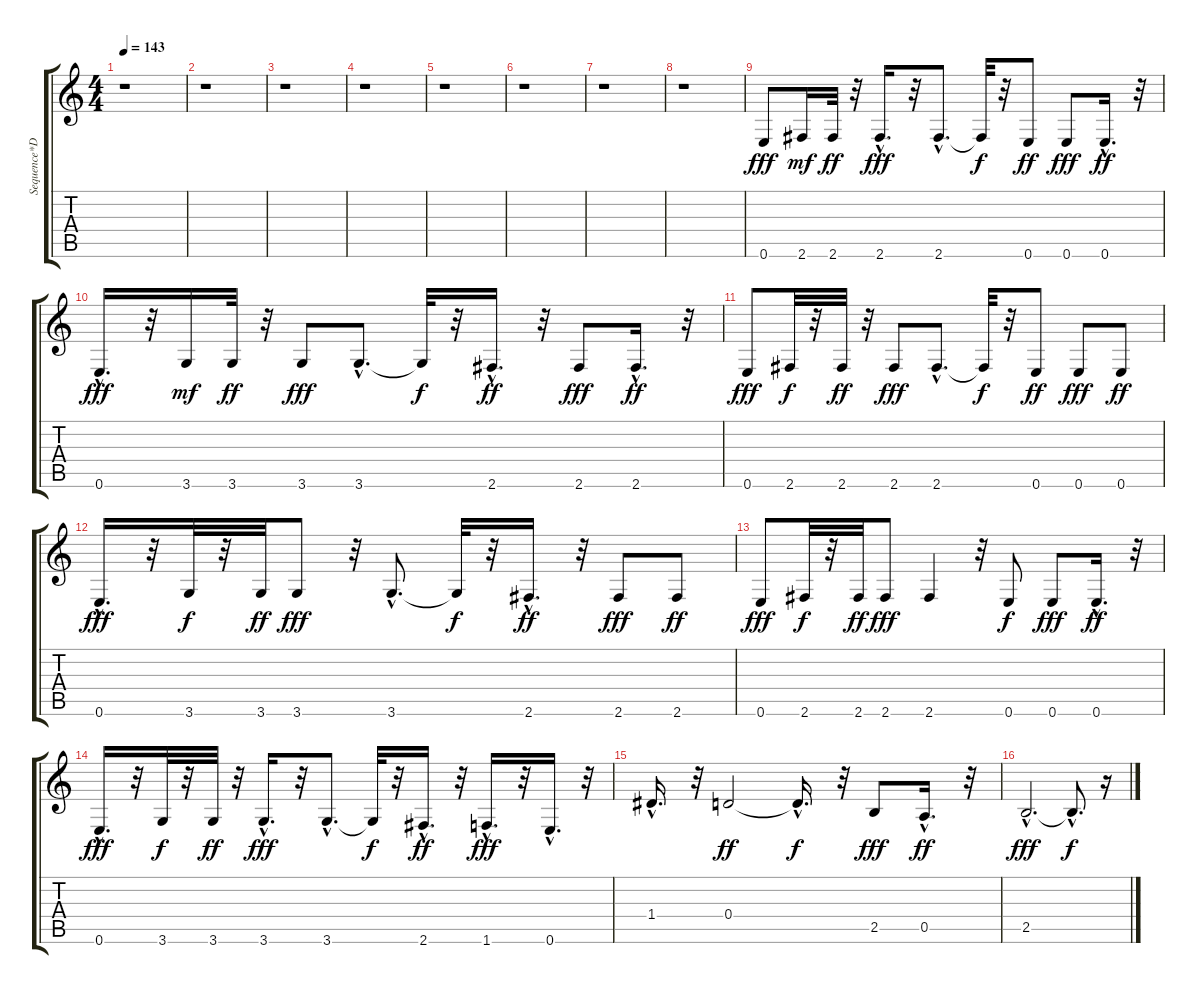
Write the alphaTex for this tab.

\track ("Sequence*Demixed 04" "Sequence*D") {instrument electricguitarmuted}
\staff {score tabs}
\tuning (E4 B3 G3 D3 A2 E2) {hide}
\ts (4 4)
\tempo 143
\clef g2
\ks c
r.1{dy fff instrument electricguitarmuted} |
r.1 |
r.1 |
r.1 |
r.1 |
r.1 |
r.1 |
r.1 |
0.6.8 2.6.16{dy mf} 2.6.32{dy ff} r.32 2.6{hac}.16{d dy fff} r.32 2.6{hac}.8{d} 2.6{t}.32{dy f} r.32 0.6.8{dy ff} 0.6.8{dy fff} 0.6{hac}.16{d dy ff} r.32 |
0.6{hac}.16{d dy fff} r.32 3.6.16{dy mf} 3.6.32{dy ff} r.32 3.6.8{dy fff} 3.6{hac}.8{d} 3.6{t}.32{dy f} r.32 2.6{hac}.16{d dy ff} r.32 2.6.8{dy fff} 2.6{hac}.16{d dy ff} r.32 |
0.6.8{dy fff} 2.6.32{dy f} r.32 2.6.32{dy ff} r.32 2.6.8{dy fff} 2.6{hac}.8{d} 2.6{t}.32{dy f} r.32 0.6.8{dy ff} 0.6.8{dy fff} 0.6.8{dy ff} |
0.6{hac}.16{d dy fff} r.32 3.6.32{dy f} r.32 3.6.32{dy ff} 3.6.8{dy fff} r.32 3.6{hac}.8{d} 3.6{t}.32{dy f} r.32 2.6{hac}.16{d dy ff} r.32 2.6.8{dy fff} 2.6.8{dy ff} |
0.6.8{dy fff} 2.6.32{dy f} r.32 2.6.32{dy ff} 2.6.8{dy fff} 2.6.4 r.32 0.6.8{dy f} 0.6.8{dy fff} 0.6{hac}.16{d dy ff} r.32 |
0.6{hac}.16{d dy fff} r.32 3.6.32{dy f} r.32 3.6.32{dy ff} r.32 3.6{hac}.16{d dy fff} r.32 3.6{hac}.8{d} 3.6{t}.32{dy f} r.32 2.6{hac}.16{d dy ff} r.32 1.6{hac}.16{d dy fff} r.32 0.6{hac}.16{d} r.32 |
1.4{hac}.16{d instrument electricguitarclean} r.32 0.4.2{dy ff} 0.4{hac t}.16{d dy f} r.32 2.5.8{dy fff} 0.5{hac}.16{d dy ff} r.32 |
2.5{hac}.2{d dy fff} 2.5{hac t}.8{d dy f} r.16
